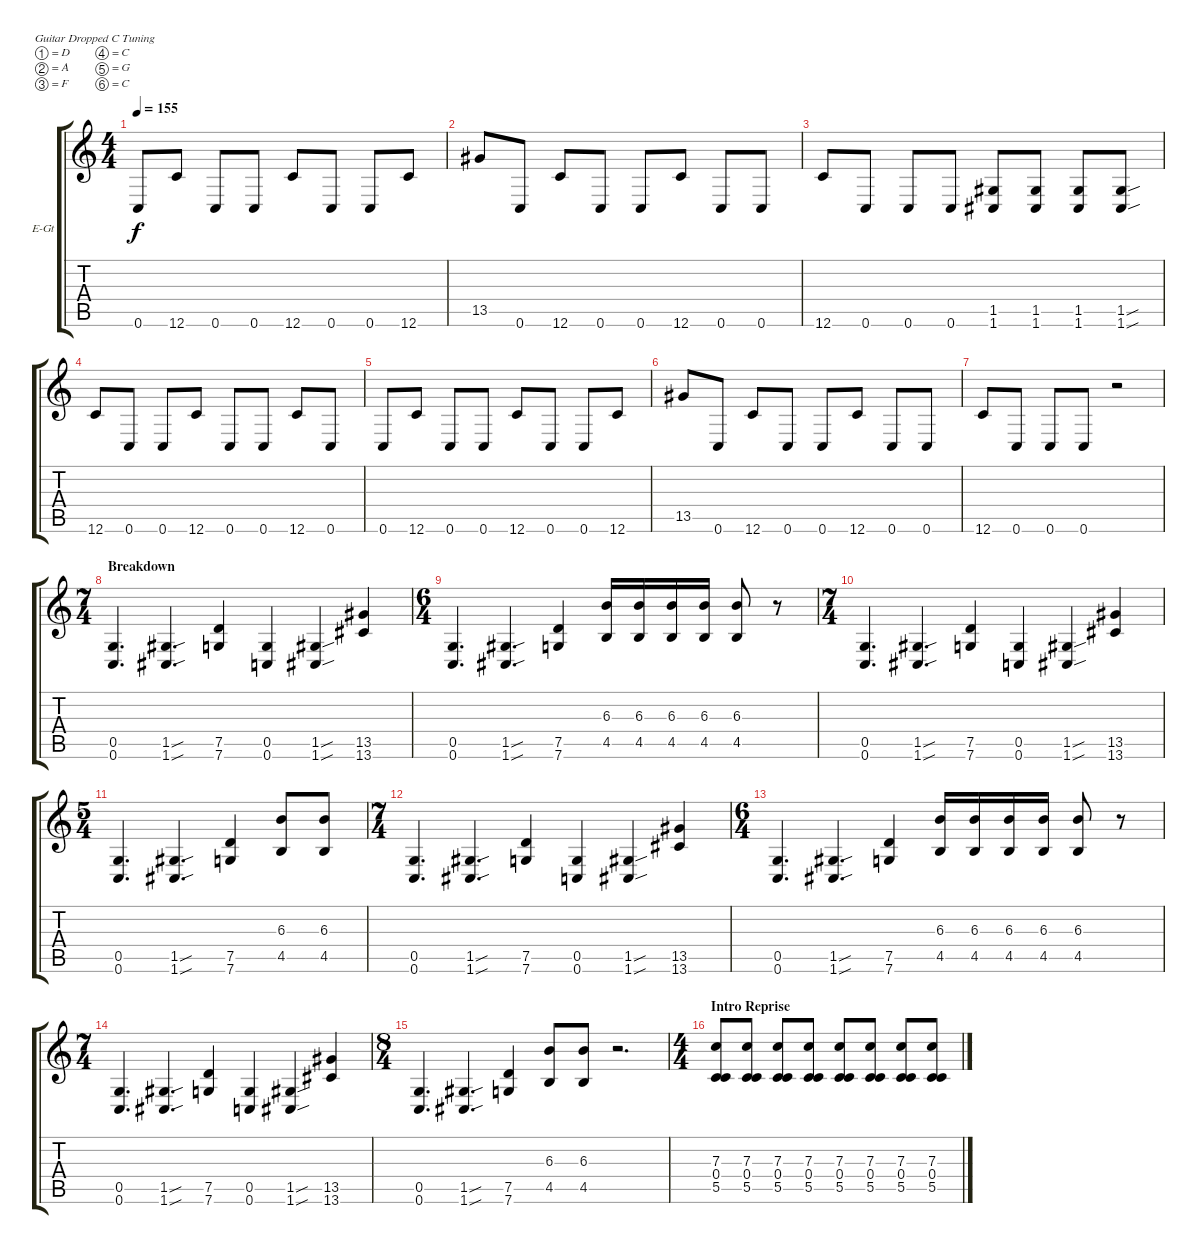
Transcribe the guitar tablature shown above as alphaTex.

\defaultSystemsLayout 4
\bracketExtendMode groupsimilarinstruments
\firstSystemTrackNameOrientation horizontal
\otherSystemsTrackNameOrientation horizontal
\track ("Jack" "E-Gt") {instrument distortionguitar}
\staff {score tabs}
\tuning (D4 A3 F3 C3 G2 C2)
\ts (4 4)
\tempo 155
\clef g2
\ks c
0.6.8{dy f} 12.6.8 0.6.8 0.6.8 12.6.8 0.6.8 0.6.8 12.6.8 |
13.5.8 0.6.8 12.6.8 0.6.8 0.6.8 12.6.8 0.6.8 0.6.8 |
12.6.8 0.6.8 0.6.8 0.6.8 (1.6 1.5).8 (1.5 1.6).8 (1.6 1.5).8 (1.5{sou} 1.6{sou}).8 |
12.6.8 0.6.8 0.6.8 12.6.8 0.6.8 0.6.8 12.6.8 0.6.8 |
0.6.8 12.6.8 0.6.8 0.6.8 12.6.8 0.6.8 0.6.8 12.6.8 |
13.5.8 0.6.8 12.6.8 0.6.8 0.6.8 12.6.8 0.6.8 0.6.8 |
12.6.8 0.6.8 0.6.8 0.6.8 r.2 |
\ts (7 4)
\section ("" "Breakdown")
\scale
0.542677 (0.6 0.5).4{d} (1.6{sou} 1.5{sou}).4{d} (7.5 7.6).4 (0.6 0.5).4 (1.6{sou} 1.5{sou}).4 (13.5 13.6).4 |
\ts (6 4)
\scale
0.457336 (0.6 0.5).4{d} (1.6{sou} 1.5{sou}).4{d} (7.5 7.6).4 (4.5 6.3).16 (4.5 6.3).16 (4.5 6.3).16 (4.5 6.3).16 (4.5 6.3).8 r.8 |
\ts (7 4)
\scale
0.539051 (0.6 0.5).4{d} (1.6{sou} 1.5{sou}).4{d} (7.5 7.6).4 (0.6 0.5).4 (1.6{sou} 1.5{sou}).4 (13.5 13.6).4 |
\ts (5 4)
\scale
0.460515 (0.6 0.5).4{d} (1.6{sou} 1.5{sou}).4{d} (7.5 7.6).4 (4.5 6.3).8 (4.5 6.3).8 |
\ts (7 4)
\scale
0.541249 (0.6 0.5).4{d} (1.6{sou} 1.5{sou}).4{d} (7.5 7.6).4 (0.6 0.5).4 (1.6{sou} 1.5{sou}).4 (13.5 13.6).4 |
\ts (6 4)
\scale
0.458761 (0.6 0.5).4{d} (1.6{sou} 1.5{sou}).4{d} (7.5 7.6).4 (4.5 6.3).16 (4.5 6.3).16 (4.5 6.3).16 (4.5 6.3).16 (4.5 6.3).8 r.8 |
\ts (7 4)
(0.6 0.5).4{d} (1.6{sou} 1.5{sou}).4{d} (7.5 7.6).4 (0.6 0.5).4 (1.6{sou} 1.5{sou}).4 (13.5 13.6).4 |
\ts (8 4)
(0.6 0.5).4{d} (1.6{sou} 1.5{sou}).4{d} (7.5 7.6).4 (4.5 6.3).8 (4.5 6.3).8 r.2{d} |
\ts (4 4)
\section ("" "Intro Reprise")
\scale
0.30446 (5.5 7.3 0.4).8 (5.5 7.3 0.4).8 (5.5 7.3 0.4).8 (5.5 7.3 0.4).8 (5.5 7.3 0.4).8 (5.5 7.3 0.4).8 (5.5 7.3 0.4).8 (5.5 7.3 0.4).8
